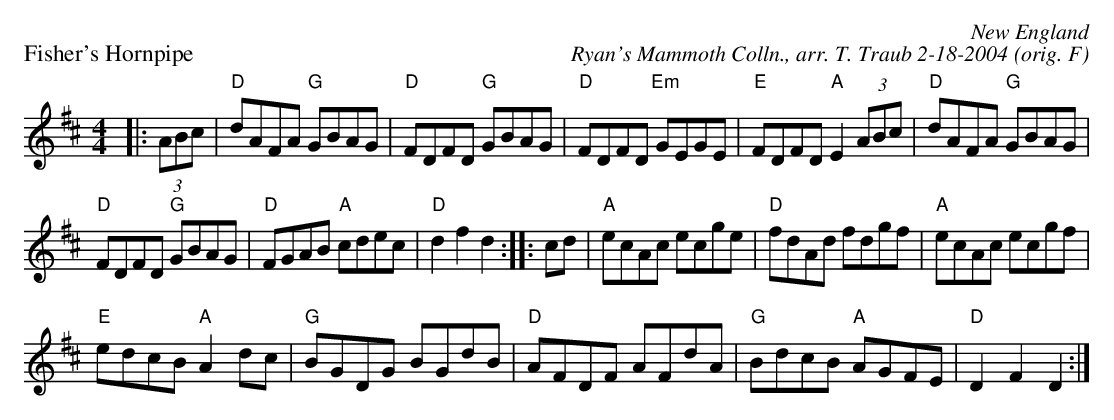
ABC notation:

X:1
P: Fisher's Hornpipe
C: New England
C: Ryan's Mammoth Colln., arr. T. Traub 2-18-2004 (orig. F)
M: 4/4
L: 1/8
K: D
|: (3ABc|"D"dAFA "G"GBAG|"D"FDFD "G"GBAG|"D"FDFD "Em"GEGE|"E"FDFD "A"E2 (3ABc|"D"dAFA "G"GBAG|
"D"FDFD "G"GBAG|"D"FGAB "A"cdec|"D"d2 f2 d2 :||: cd|"A"ecAc ecge|"D"fdAd fdgf|"A"ecAc ecgf|
"E"edcB "A"A2 dc|"G"BGDG BGdB|"D"AFDF AFdA|"G"BdcB "A"AGFE|"D"D2 F2 D2 :|
